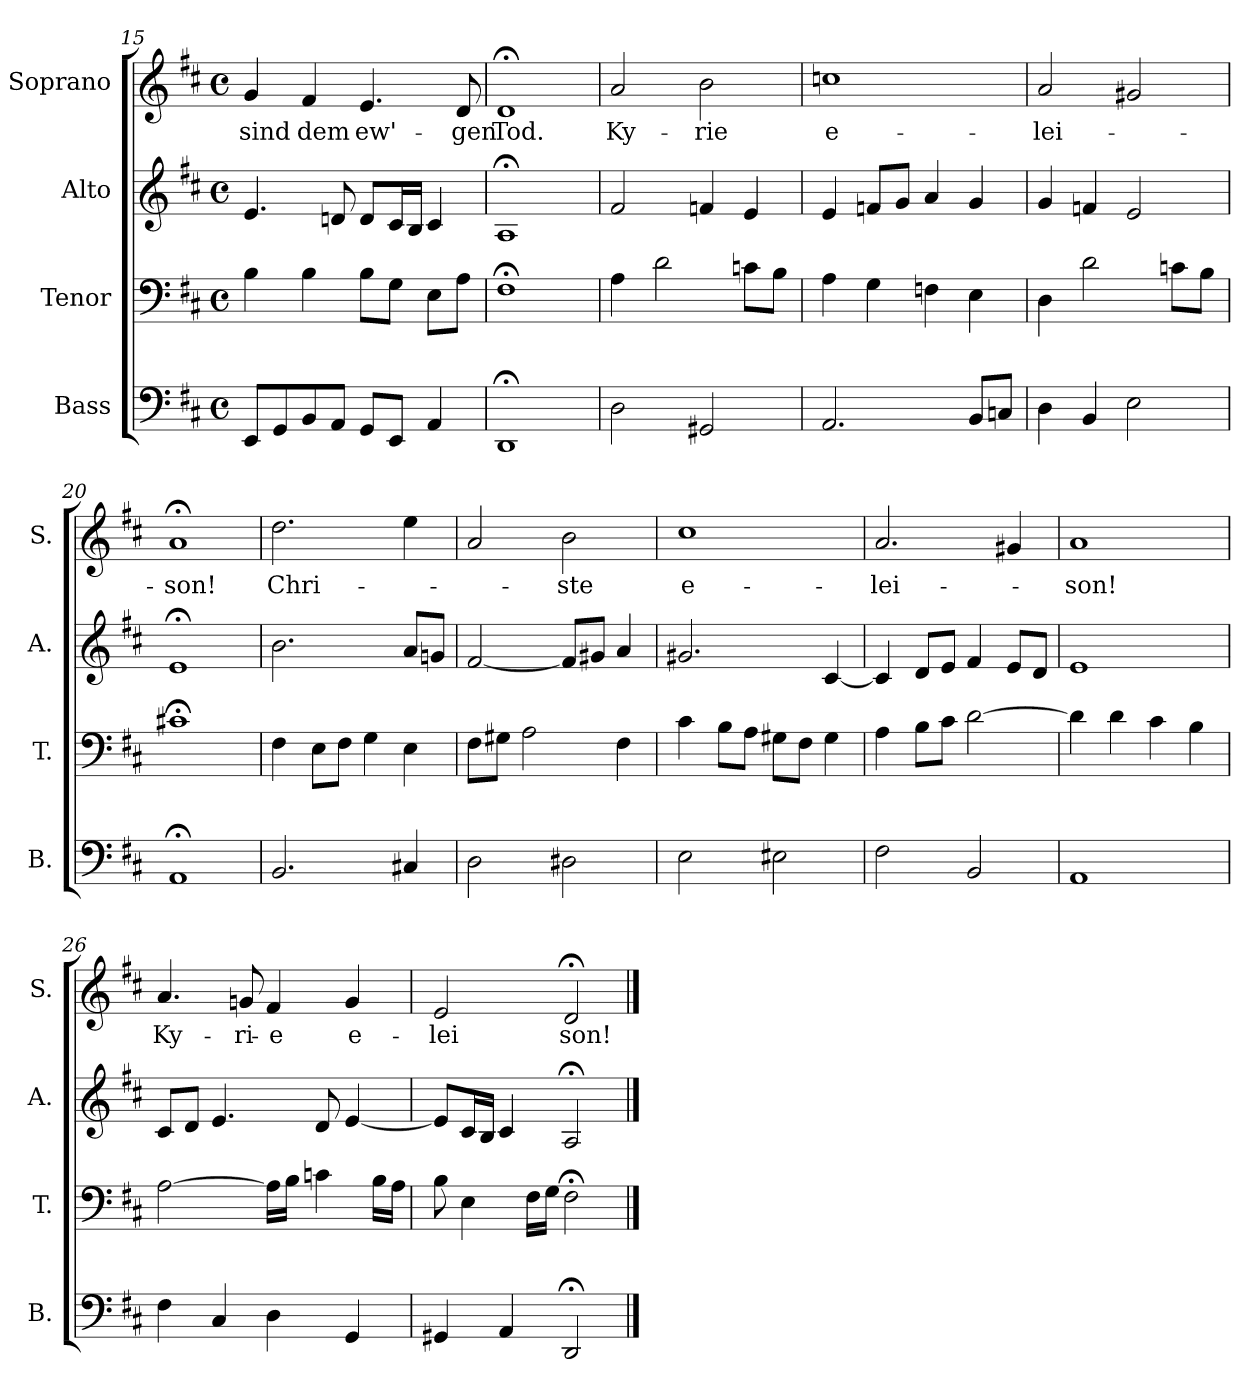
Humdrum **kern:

**kern	**kern	**kern	**kern	**text
*part4	*part3	*part2	*part1	*part1
*staff4	*staff3	*staff2	*staff1	*staff1
*I"Bass	*I"Tenor	*I"Alto	*I"Soprano	*
*I'B.	*I'T.	*I'A.	*I'S.	*
*clefF4	*clefF4	*clefG2	*clefG2	*
*k[f#c#]	*k[f#c#]	*k[f#c#]	*k[f#c#]	*
*D:	*D:	*D:	*D:	*
*M4/4	*M4/4	*M4/4	*M4/4	*
*met(c)	*met(c)	*met(c)	*met(c)	*
=15	=15	=15	=15	=15
!	!	!	!	!LO:LY:b
8EE/L	4B\	4.e/	4g/	sind
8GG/	.	.	.	.
!	!	!	!	!LO:LY:b
8BB/	4B\	.	4f#/	dem
8AA/J	.	8dn/	.	.
!	!	!	!	!LO:LY:b
8GG/L	8B\L	8d/L	4.e/	ew'-
8EE/J	8G\J	16c#/L	.	.
.	.	16B/JJ	.	.
4AA/	8E\L	4c#/	.	.
!	!	!	!	!LO:LY:b
.	8A\J	.	8d/	-gen
=16	=16	=16	=16	=16
!	!	!	!	!LO:LY:b
1DD;<	1F#;<	1A;<	1d;<	Tod.
!!LO:PB:g=z
=17	=17	=17	=17	=17
!	!	!	!	!LO:LY:b
2D\	4A\	2f#/	2a/	Ky-
.	2d\	.	.	.
!	!	!	!	!LO:LY:b
2GG#X/	.	4fn/	2b\	-rie
.	8cn\L	4e/	.	.
.	8B\J	.	.	.
=18	=18	=18	=18	=18
!	!	!	!	!LO:LY:b
2.AA/	4A\	4e/	1ccn	e-
.	4G\	8fn/L	.	.
.	.	8g/J	.	.
.	4Fn\	4a/	.	.
8BB/L	4E\	4g/	.	.
8Cn/J	.	.	.	.
=19	=19	=19	=19	=19
!	!	!	!	!LO:LY:b
4D\	4D\	4g/	2a/	-lei-
4BB/	2d\	4fn/	.	.
2E\	.	2e/	2g#X/	.
.	8cn\L	.	.	.
.	8B\J	.	.	.
=20	=20	=20	=20	=20
!	!	!	!	!LO:LY:b
1AA;<	1c#X;<	1e;<	1a;<	-son!
=21	=21	=21	=21	=21
!	!	!	!	!LO:LY:b
2.BB/	4F#\	2.b\	2.dd\	Chri-
.	8E\L	.	.	.
.	8F#\J	.	.	.
.	4G\	.	.	.
4C#X/	4E\	8a/L	4ee\	.
.	.	8gn/J	.	.
=22	=22	=22	=22	=22
2D\	8F#\L	[2f#/	2a/	.
.	8G#X\J	.	.	.
.	2A\	.	.	.
!	!	!	!	!LO:LY:b
2D#X\	.	8f#/L]	2b\	-ste
.	.	8g#X/J	.	.
.	4F#\	4a/	.	.
!!LO:LB:g=z
=23	=23	=23	=23	=23
!	!	!	!	!LO:LY:b
2E\	4c#\	2.g#X/	1cc#	e-
.	8B\L	.	.	.
.	8A\J	.	.	.
2E#X\	8G#X\L	.	.	.
.	8F#\J	.	.	.
.	4G#\	[4c#/	.	.
=24	=24	=24	=24	=24
!	!	!	!	!LO:LY:b
2F#\	4A\	4c#/]	2.a/	-lei-
.	8B\L	8d/L	.	.
.	8c#\J	8e/J	.	.
2BB/	[2d\	4f#/	.	.
.	.	8e/L	4g#X/	.
.	.	8d/J	.	.
=25	=25	=25	=25	=25
!	!	!	!	!LO:LY:b
1AA	4d\]	1e	1a	-son!
.	4d\	.	.	.
.	4c#\	.	.	.
.	4B\	.	.	.
=26	=26	=26	=26	=26
!	!	!	!	!LO:LY:b
4F#\	[2A\	8c#/L	4.a/	Ky-
.	.	8d/J	.	.
4C#/	.	4.e/	.	.
!	!	!	!	!LO:LY:b
.	.	.	8gn/	-ri-
!	!	!	!	!LO:LY:b
4D\	16A\LL]	.	4f#/	-e
.	16B\JJ	.	.	.
.	4cn\	8d/	.	.
!	!	!	!	!LO:LY:b
4GG/	.	[4e/	4g/	e-
.	16B\LL	.	.	.
.	16A\JJ	.	.	.
=27	=27	=27	=27	=27
!	!	!	!	!LO:LY:b
4GG#X/	8B\	8e/L]	2e/	-lei
.	4E\	16c#/L	.	.
.	.	16B/JJ	.	.
4AA/	.	4c#/	.	.
.	16F#\LL	.	.	.
.	16G\JJ	.	.	.
!	!	!	!	!LO:LY:b
2DD;</	2F#;<\	2A;</	2d;</	son!
==	==	==	==	==
*-	*-	*-	*-	*-
